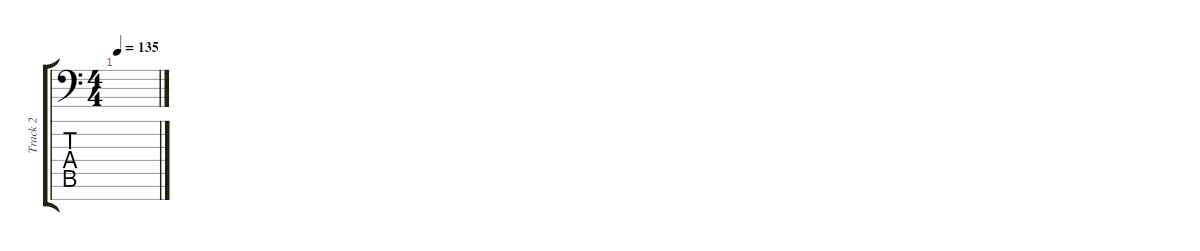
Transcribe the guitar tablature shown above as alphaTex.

\track ("Track 2" "Track 2") {instrument overdrivenguitar}
\staff {score tabs}
\tuning (D4 A3 F3 C3 G2 D2 G1) {hide}
\ts (4 4)
\tempo 135
\clef f4
\ks c
